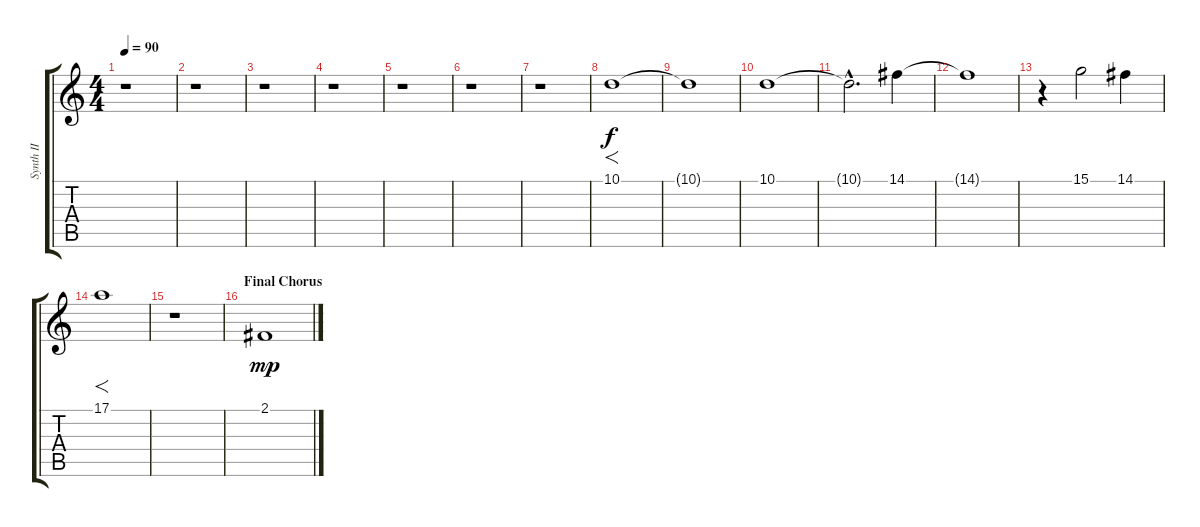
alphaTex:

\track ("Synth II" "Synth II") {instrument pad6metallic}
\staff {score tabs}
\tuning (E4 B3 G3 D3 A2 E2) {hide}
\ts (4 4)
\tempo 90
\clef g2
\ks c
r.1{dy f} |
r.1 |
r.1 |
r.1 |
r.1 |
r.1 |
r.1 |
\section ("" "")
10.1.1{f volume 11 instrument tremolostrings} |
10.1{t}.1 |
10.1.1{volume 11 instrument tremolostrings} |
10.1{hac t}.2{d} 14.1.4 |
14.1{t}.1 |
r.4{volume 11 instrument tremolostrings} 15.1.2 14.1.4 |
17.1.1{f volume 11 instrument tremolostrings} |
r.1 |
\section ("" "Final Chorus")
2.1.1{dy mp instrument stringensemble2}
